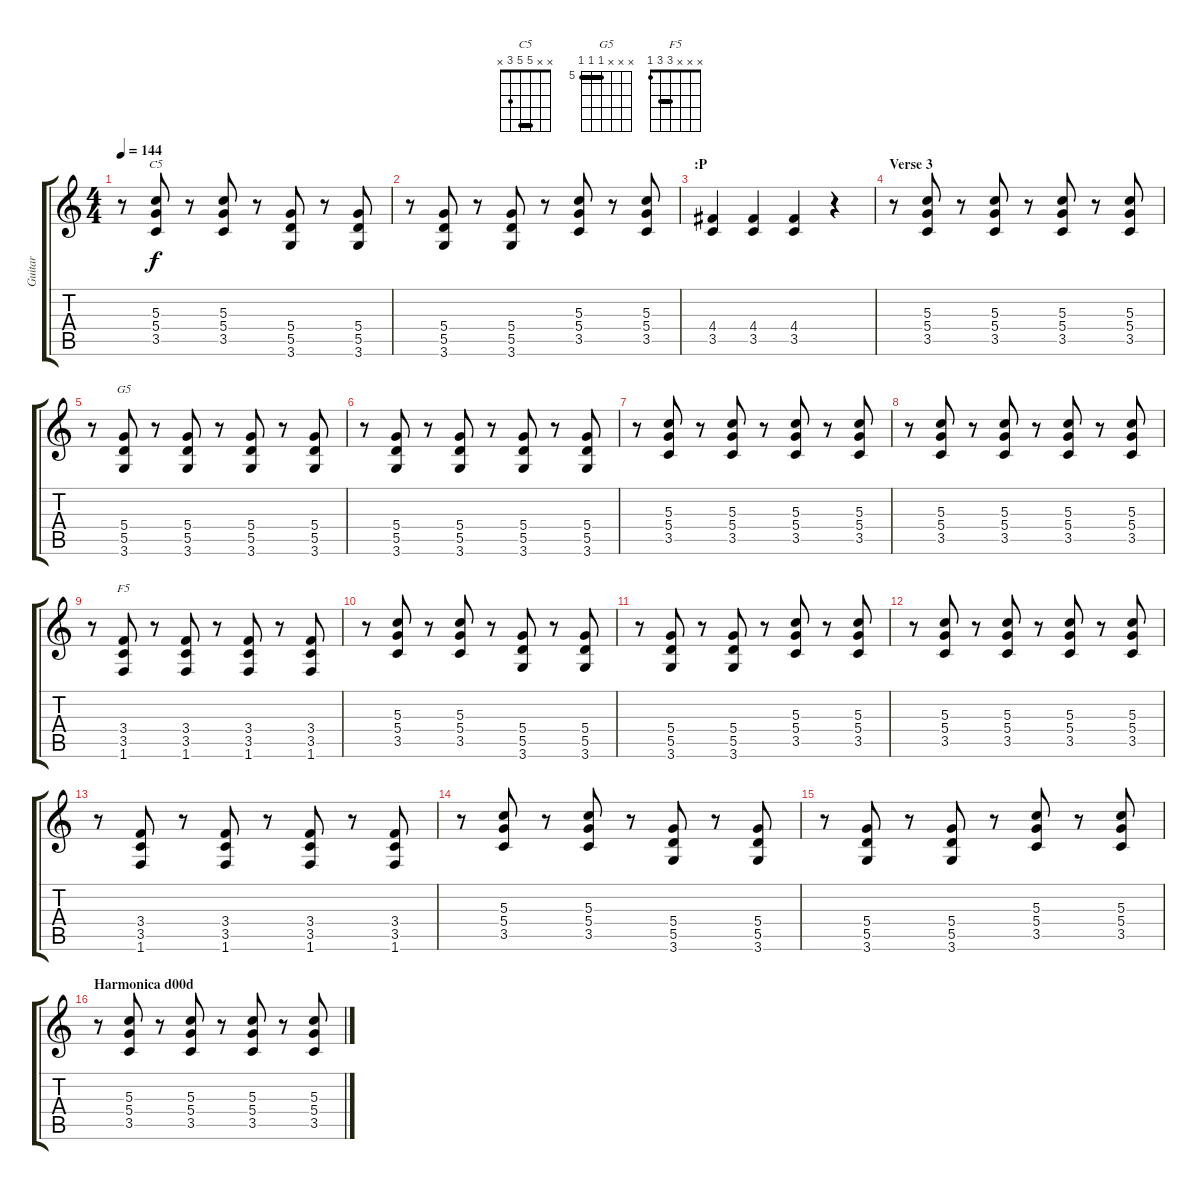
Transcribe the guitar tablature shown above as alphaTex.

\track ("Guitar" "Guitar") {instrument distortionguitar}
\staff {score tabs}
\tuning (E4 B3 G3 D3 A2 E2) {hide}
\chord ("C5" x x 5 5 3 x) {barre 5}
\chord ("G5" x x x 5 5 5) {firstfret 5 barre 5}
\chord ("F5" x x x 3 3 1) {barre 3}
\ts (4 4)
\tempo 144
\clef g2
\ks c
r.8{dy f} (5.3 5.4 3.5).8{ch "C5"} r.8 (5.3 5.4 3.5).8 r.8 (5.4 5.5 3.6).8 r.8 (5.4 5.5 3.6).8 |
r.8 (5.4 5.5 3.6).8 r.8 (5.4 5.5 3.6).8 r.8 (5.3 5.4 3.5).8 r.8 (5.3 5.4 3.5).8 |
\section ("" ":P")
(4.4 3.5).4 (4.4 3.5).4 (4.4 3.5).4 r.4 |
\section ("" "Verse 3")
r.8 (5.3 5.4 3.5).8 r.8 (5.3 5.4 3.5).8 r.8 (5.3 5.4 3.5).8 r.8 (5.3 5.4 3.5).8 |
r.8 (5.4 5.5 3.6).8{ch "G5"} r.8 (5.4 5.5 3.6).8 r.8 (5.4 5.5 3.6).8 r.8 (5.4 5.5 3.6).8 |
r.8 (5.4 5.5 3.6).8 r.8 (5.4 5.5 3.6).8 r.8 (5.4 5.5 3.6).8 r.8 (5.4 5.5 3.6).8 |
r.8 (5.3 5.4 3.5).8 r.8 (5.3 5.4 3.5).8 r.8 (5.3 5.4 3.5).8 r.8 (5.3 5.4 3.5).8 |
r.8 (5.3 5.4 3.5).8 r.8 (5.3 5.4 3.5).8 r.8 (5.3 5.4 3.5).8 r.8 (5.3 5.4 3.5).8 |
r.8 (3.4 3.5 1.6).8{ch "F5"} r.8 (3.4 3.5 1.6).8 r.8 (3.4 3.5 1.6).8 r.8 (3.4 3.5 1.6).8 |
r.8 (5.3 5.4 3.5).8 r.8 (5.3 5.4 3.5).8 r.8 (5.4 5.5 3.6).8 r.8 (5.4 5.5 3.6).8 |
r.8 (5.4 5.5 3.6).8 r.8 (5.4 5.5 3.6).8 r.8 (5.3 5.4 3.5).8 r.8 (5.3 5.4 3.5).8 |
r.8 (5.3 5.4 3.5).8 r.8 (5.3 5.4 3.5).8 r.8 (5.3 5.4 3.5).8 r.8 (5.3 5.4 3.5).8 |
r.8 (3.4 3.5 1.6).8 r.8 (3.4 3.5 1.6).8 r.8 (3.4 3.5 1.6).8 r.8 (3.4 3.5 1.6).8 |
r.8 (5.3 5.4 3.5).8 r.8 (5.3 5.4 3.5).8 r.8 (5.4 5.5 3.6).8 r.8 (5.4 5.5 3.6).8 |
r.8 (5.4 5.5 3.6).8 r.8 (5.4 5.5 3.6).8 r.8 (5.3 5.4 3.5).8 r.8 (5.3 5.4 3.5).8 |
\section ("" "Harmonica d00d")
r.8 (5.3 5.4 3.5).8 r.8 (5.3 5.4 3.5).8 r.8 (5.3 5.4 3.5).8 r.8 (5.3 5.4 3.5).8
